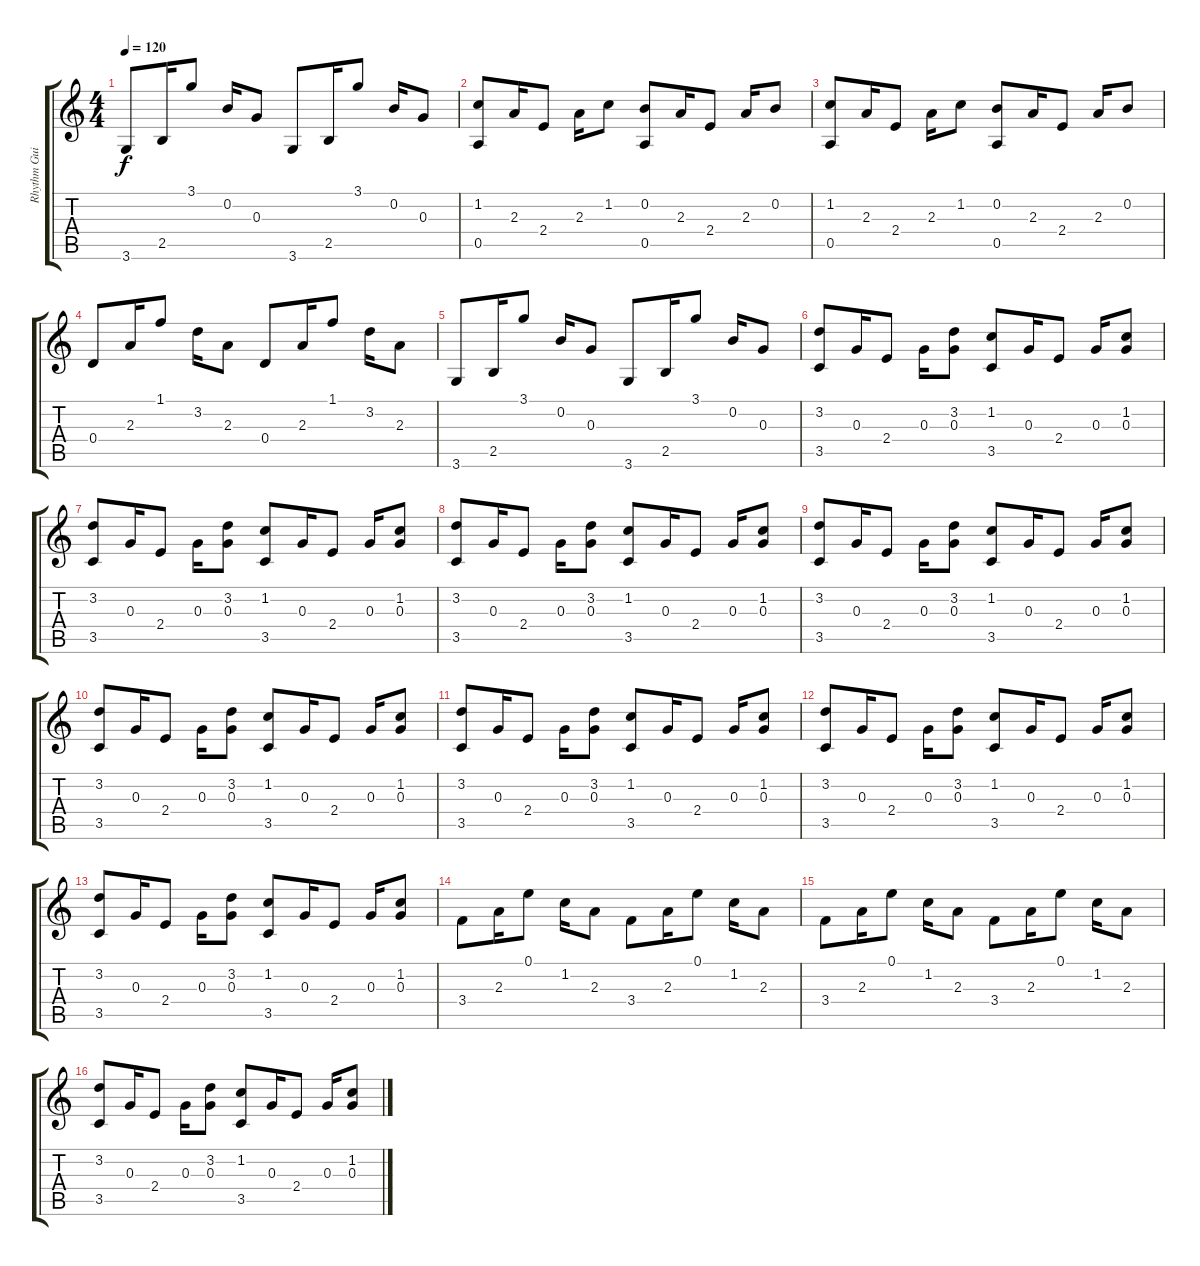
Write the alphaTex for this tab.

\track ("Rhythm Guitar" "Rhythm Gui") {instrument acousticguitarsteel}
\staff {score tabs}
\tuning (E4 B3 G3 D3 A2 E2) {hide}
\ts (4 4)
\tempo 120
\clef g2
\ks c
3.6.8{dy f} 2.5.16 3.1.8 0.2.16 0.3.8 3.6.8 2.5.16 3.1.8 0.2.16 0.3.8 |
(1.2 0.5).8 2.3.16 2.4.8 2.3.16 1.2.8 (0.2 0.5).8 2.3.16 2.4.8 2.3.16 0.2.8 |
(1.2 0.5).8 2.3.16 2.4.8 2.3.16 1.2.8 (0.2 0.5).8 2.3.16 2.4.8 2.3.16 0.2.8 |
0.4.8 2.3.16 1.1.8 3.2.16 2.3.8 0.4.8 2.3.16 1.1.8 3.2.16 2.3.8 |
3.6.8 2.5.16 3.1.8 0.2.16 0.3.8 3.6.8 2.5.16 3.1.8 0.2.16 0.3.8 |
(3.2 3.5).8 0.3.16 2.4.8 0.3.16 (3.2 0.3).8 (1.2 3.5).8 0.3.16 2.4.8 0.3.16 (1.2 0.3).8 |
(3.2 3.5).8 0.3.16 2.4.8 0.3.16 (3.2 0.3).8 (1.2 3.5).8 0.3.16 2.4.8 0.3.16 (1.2 0.3).8 |
(3.2 3.5).8 0.3.16 2.4.8 0.3.16 (3.2 0.3).8 (1.2 3.5).8 0.3.16 2.4.8 0.3.16 (1.2 0.3).8 |
(3.2 3.5).8 0.3.16 2.4.8 0.3.16 (3.2 0.3).8 (1.2 3.5).8 0.3.16 2.4.8 0.3.16 (1.2 0.3).8 |
(3.2 3.5).8 0.3.16 2.4.8 0.3.16 (3.2 0.3).8 (1.2 3.5).8 0.3.16 2.4.8 0.3.16 (1.2 0.3).8 |
(3.2 3.5).8 0.3.16 2.4.8 0.3.16 (3.2 0.3).8 (1.2 3.5).8 0.3.16 2.4.8 0.3.16 (1.2 0.3).8 |
(3.2 3.5).8 0.3.16 2.4.8 0.3.16 (3.2 0.3).8 (1.2 3.5).8 0.3.16 2.4.8 0.3.16 (1.2 0.3).8 |
(3.2 3.5).8 0.3.16 2.4.8 0.3.16 (3.2 0.3).8 (1.2 3.5).8 0.3.16 2.4.8 0.3.16 (1.2 0.3).8 |
3.4.8 2.3.16 0.1.8 1.2.16 2.3.8 3.4.8 2.3.16 0.1.8 1.2.16 2.3.8 |
3.4.8 2.3.16 0.1.8 1.2.16 2.3.8 3.4.8 2.3.16 0.1.8 1.2.16 2.3.8 |
(3.2 3.5).8 0.3.16 2.4.8 0.3.16 (3.2 0.3).8 (1.2 3.5).8 0.3.16 2.4.8 0.3.16 (1.2 0.3).8
